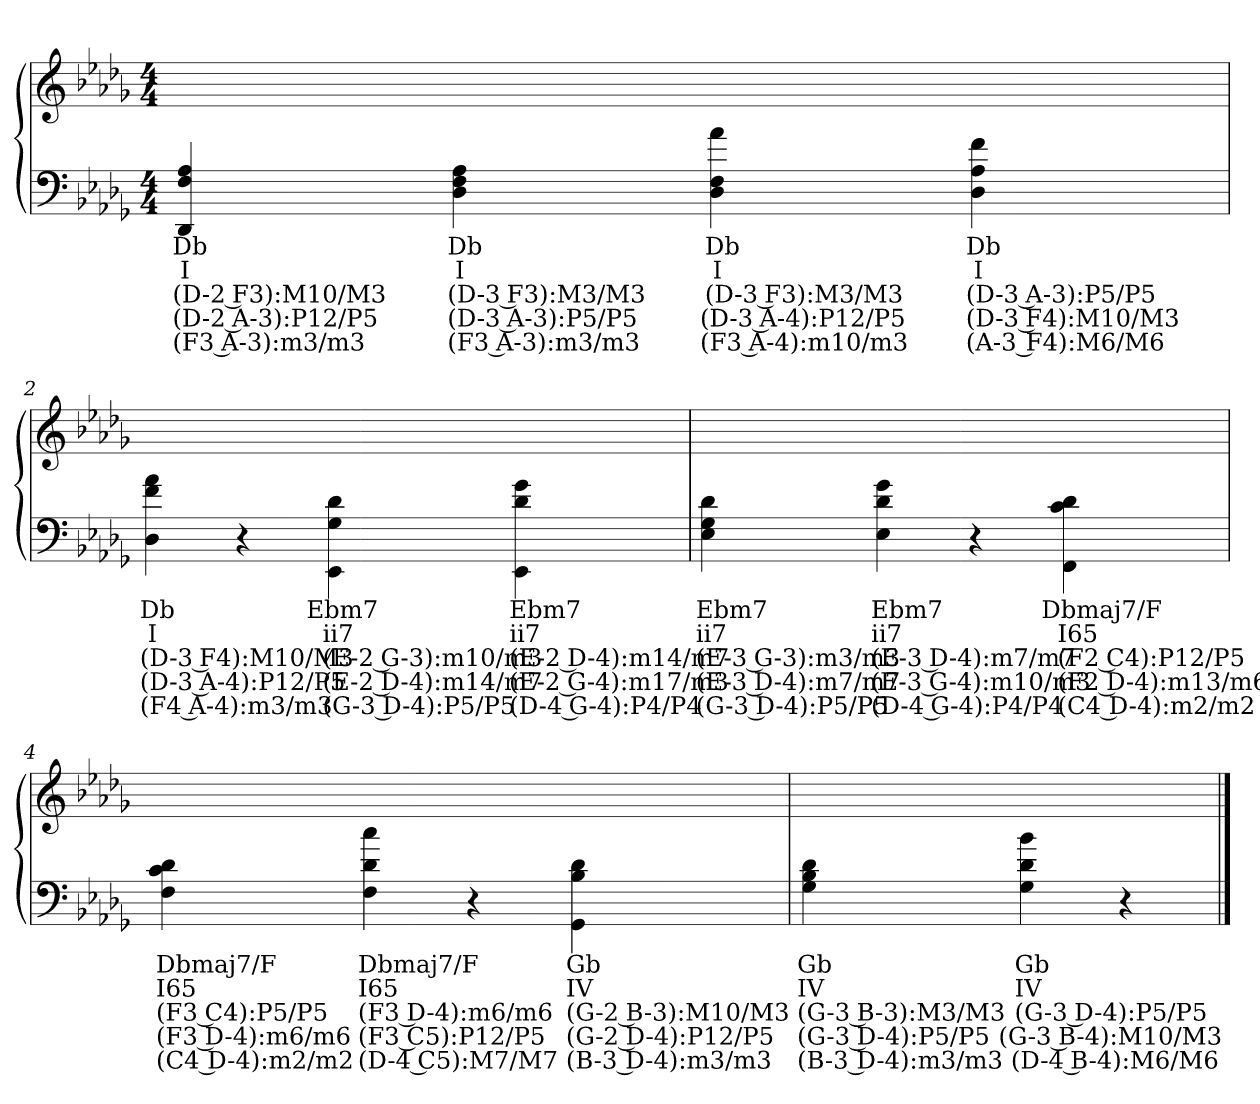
**kern	**text	**text	**text	**text	**text	**kern
*part2	*part2	*part2	*part2	*part2	*part2	*part1
*staff2	*staff2	*staff2	*staff2	*staff2	*staff2	*staff1
*clefF4	*	*	*	*	*	*clefG2
*k[b-e-a-d-g-]	*	*	*	*	*	*k[b-e-a-d-g-]
*D-:	*	*	*	*	*	*D-:
*M4/4	*	*	*	*	*	*M4/4
*MM60	*	*	*	*	*	*MM60
=1	=1	=1	=1	=1	=1	=1
4DD- 4F 4A-	Db	I	(D-2 F3):M10/M3	(D-2 A-3):P12/P5	(F3 A-3):m3/m3	1ryy
4D- 4F 4A-	Db	I	(D-3 F3):M3/M3	(D-3 A-3):P5/P5	(F3 A-3):m3/m3	.
4D- 4F 4a-	Db	I	(D-3 F3):M3/M3	(D-3 A-4):P12/P5	(F3 A-4):m10/m3	.
4D- 4A- 4f	Db	I	(D-3 A-3):P5/P5	(D-3 F4):M10/M3	(A-3 F4):M6/M6	.
=2	=2	=2	=2	=2	=2	=2
4D- 4f 4a-	Db	I	(D-3 F4):M10/M3	(D-3 A-4):P12/P5	(F4 A-4):m3/m3	1ryy
4r	.	.	.	.	.	.
4EE- 4G- 4d-	Ebm7	ii7	(E-2 G-3):m10/m3	(E-2 D-4):m14/m7	(G-3 D-4):P5/P5	.
4EE- 4d- 4g-	Ebm7	ii7	(E-2 D-4):m14/m7	(E-2 G-4):m17/m3	(D-4 G-4):P4/P4	.
=3	=3	=3	=3	=3	=3	=3
4E- 4G- 4d-	Ebm7	ii7	(E-3 G-3):m3/m3	(E-3 D-4):m7/m7	(G-3 D-4):P5/P5	1ryy
4E- 4d- 4g-	Ebm7	ii7	(E-3 D-4):m7/m7	(E-3 G-4):m10/m3	(D-4 G-4):P4/P4	.
4r	.	.	.	.	.	.
4FF 4c 4d-	Dbmaj7/F	I65	(F2 C4):P12/P5	(F2 D-4):m13/m6	(C4 D-4):m2/m2	.
=4	=4	=4	=4	=4	=4	=4
4F 4c 4d-	Dbmaj7/F	I65	(F3 C4):P5/P5	(F3 D-4):m6/m6	(C4 D-4):m2/m2	1ryy
4F 4d- 4cc	Dbmaj7/F	I65	(F3 D-4):m6/m6	(F3 C5):P12/P5	(D-4 C5):M7/M7	.
4r	.	.	.	.	.	.
4GG- 4B- 4d-	Gb	IV	(G-2 B-3):M10/M3	(G-2 D-4):P12/P5	(B-3 D-4):m3/m3	.
=5	=5	=5	=5	=5	=5	=5
4G- 4B- 4d-	Gb	IV	(G-3 B-3):M3/M3	(G-3 D-4):P5/P5	(B-3 D-4):m3/m3	2.ryy
4G- 4d- 4b-	Gb	IV	(G-3 D-4):P5/P5	(G-3 B-4):M10/M3	(D-4 B-4):M6/M6	.
4r	.	.	.	.	.	.
==	==	==	==	==	==	==
*-	*-	*-	*-	*-	*-	*-
